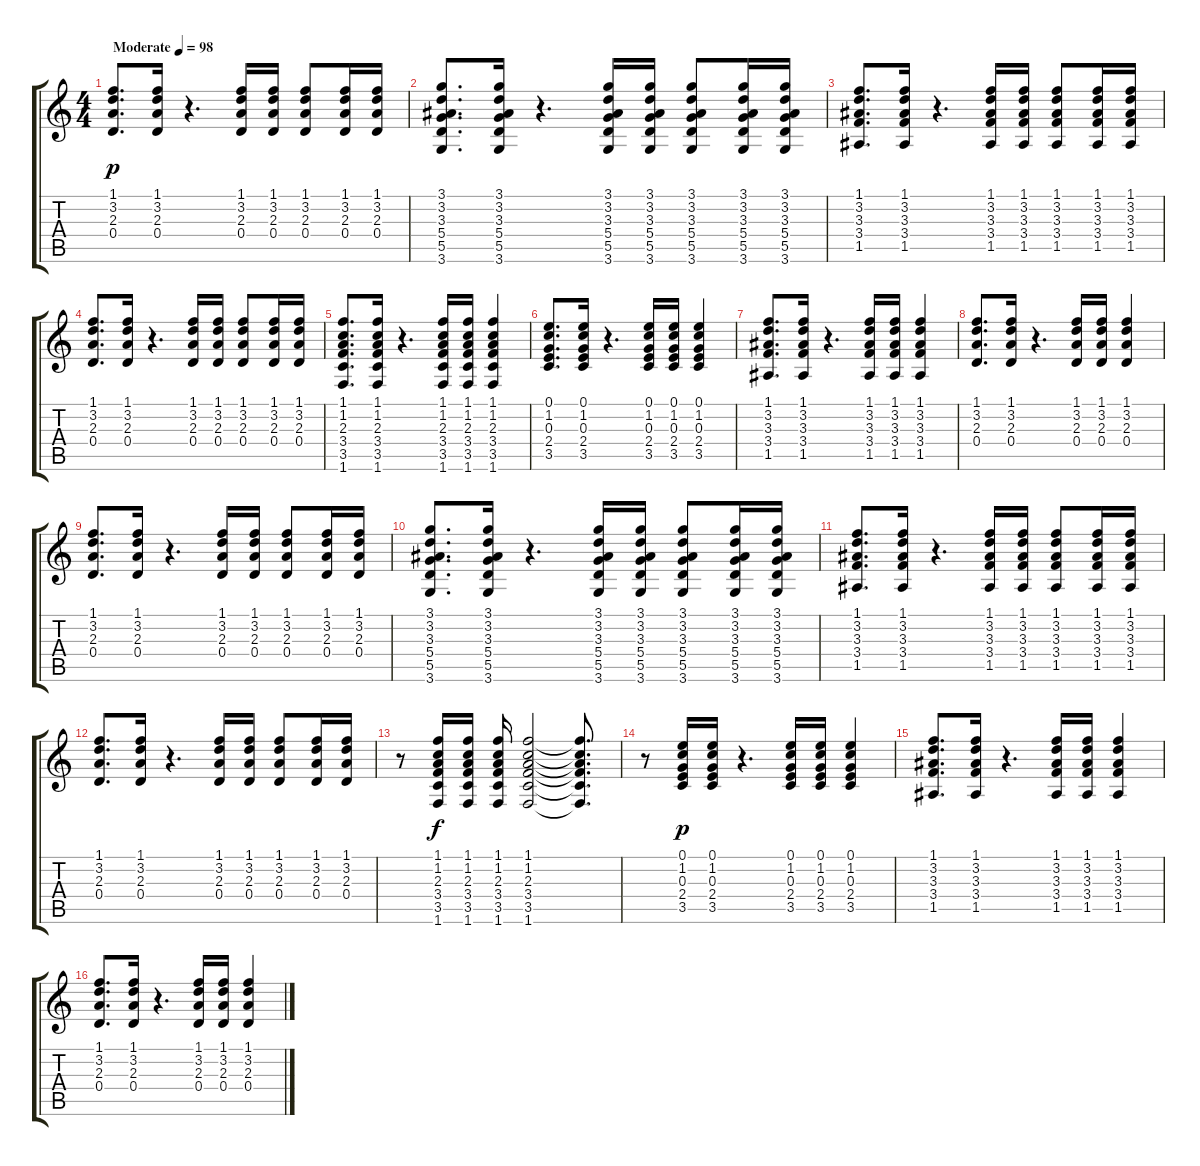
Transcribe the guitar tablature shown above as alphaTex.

\track "" {instrument acousticguitarsteel}
\staff {score tabs}
\tuning (E4 B3 G3 D3 A2 E2) {hide}
\ts (4 4)
\tempo (98 "Moderate")
\clef g2
\ks c
(1.1 3.2 2.3 0.4).8{d dy p instrument acousticguitarsteel} (1.1 3.2 2.3 0.4).16 r.4{d} (1.1 3.2 2.3 0.4).16 (1.1 3.2 2.3 0.4).16 (1.1 3.2 2.3 0.4).8 (1.1 3.2 2.3 0.4).16 (1.1 3.2 2.3 0.4).16 |
(3.1 3.2 3.3 5.4 5.5 3.6).8{d} (3.1 3.2 3.3 5.4 5.5 3.6).16 r.4{d} (3.1 3.2 3.3 5.4 5.5 3.6).16 (3.1 3.2 3.3 5.4 5.5 3.6).16 (3.1 3.2 3.3 5.4 5.5 3.6).8 (3.1 3.2 3.3 5.4 5.5 3.6).16 (3.1 3.2 3.3 5.4 5.5 3.6).16 |
(1.1 3.2 3.3 3.4 1.5).8{d} (1.1 3.2 3.3 3.4 1.5).16 r.4{d} (1.1 3.2 3.3 3.4 1.5).16 (1.1 3.2 3.3 3.4 1.5).16 (1.1 3.2 3.3 3.4 1.5).8 (1.1 3.2 3.3 3.4 1.5).16 (1.1 3.2 3.3 3.4 1.5).16 |
(1.1 3.2 2.3 0.4).8{d} (1.1 3.2 2.3 0.4).16 r.4{d} (1.1 3.2 2.3 0.4).16 (1.1 3.2 2.3 0.4).16 (1.1 3.2 2.3 0.4).8 (1.1 3.2 2.3 0.4).16 (1.1 3.2 2.3 0.4).16 |
(1.1 1.2 2.3 3.4 3.5 1.6).8{d} (1.1 1.2 2.3 3.4 3.5 1.6).16 r.4{d} (1.1 1.2 2.3 3.4 3.5 1.6).16 (1.1 1.2 2.3 3.4 3.5 1.6).16 (1.1 1.2 2.3 3.4 3.5 1.6).4 |
(0.1 1.2 0.3 2.4 3.5).8{d} (0.1 1.2 0.3 2.4 3.5).16 r.4{d} (0.1 1.2 0.3 2.4 3.5).16 (0.1 1.2 0.3 2.4 3.5).16 (0.1 1.2 0.3 2.4 3.5).4 |
(1.1 3.2 3.3 3.4 1.5).8{d} (1.1 3.2 3.3 3.4 1.5).16 r.4{d} (1.1 3.2 3.3 3.4 1.5).16 (1.1 3.2 3.3 3.4 1.5).16 (1.1 3.2 3.3 3.4 1.5).4 |
(1.1 3.2 2.3 0.4).8{d} (1.1 3.2 2.3 0.4).16 r.4{d} (1.1 3.2 2.3 0.4).16 (1.1 3.2 2.3 0.4).16 (1.1 3.2 2.3 0.4).4 |
(1.1 3.2 2.3 0.4).8{d} (1.1 3.2 2.3 0.4).16 r.4{d} (1.1 3.2 2.3 0.4).16 (1.1 3.2 2.3 0.4).16 (1.1 3.2 2.3 0.4).8 (1.1 3.2 2.3 0.4).16 (1.1 3.2 2.3 0.4).16 |
(3.1 3.2 3.3 5.4 5.5 3.6).8{d} (3.1 3.2 3.3 5.4 5.5 3.6).16 r.4{d} (3.1 3.2 3.3 5.4 5.5 3.6).16 (3.1 3.2 3.3 5.4 5.5 3.6).16 (3.1 3.2 3.3 5.4 5.5 3.6).8 (3.1 3.2 3.3 5.4 5.5 3.6).16 (3.1 3.2 3.3 5.4 5.5 3.6).16 |
(1.1 3.2 3.3 3.4 1.5).8{d} (1.1 3.2 3.3 3.4 1.5).16 r.4{d} (1.1 3.2 3.3 3.4 1.5).16 (1.1 3.2 3.3 3.4 1.5).16 (1.1 3.2 3.3 3.4 1.5).8 (1.1 3.2 3.3 3.4 1.5).16 (1.1 3.2 3.3 3.4 1.5).16 |
(1.1 3.2 2.3 0.4).8{d} (1.1 3.2 2.3 0.4).16 r.4{d} (1.1 3.2 2.3 0.4).16 (1.1 3.2 2.3 0.4).16 (1.1 3.2 2.3 0.4).8 (1.1 3.2 2.3 0.4).16 (1.1 3.2 2.3 0.4).16 |
r.8 (1.1 1.2 2.3 3.4 3.5 1.6).16{dy f} (1.1 1.2 2.3 3.4 3.5 1.6).16 (1.1 1.2 2.3 3.4 3.5 1.6).16 (1.1 1.2 2.3 3.4 3.5 1.6).2 (1.1{t} 1.2{t} 2.3{t} 3.4{t} 3.5{t} 1.6{t}).8{d} |
r.8 (0.1 1.2 0.3 2.4 3.5).16{dy p} (0.1 1.2 0.3 2.4 3.5).16 r.4{d} (0.1 1.2 0.3 2.4 3.5).16 (0.1 1.2 0.3 2.4 3.5).16 (0.1 1.2 0.3 2.4 3.5).4 |
(1.1 3.2 3.3 3.4 1.5).8{d} (1.1 3.2 3.3 3.4 1.5).16 r.4{d} (1.1 3.2 3.3 3.4 1.5).16 (1.1 3.2 3.3 3.4 1.5).16 (1.1 3.2 3.3 3.4 1.5).4 |
(1.1 3.2 2.3 0.4).8{d} (1.1 3.2 2.3 0.4).16 r.4{d} (1.1 3.2 2.3 0.4).16 (1.1 3.2 2.3 0.4).16 (1.1 3.2 2.3 0.4).4
